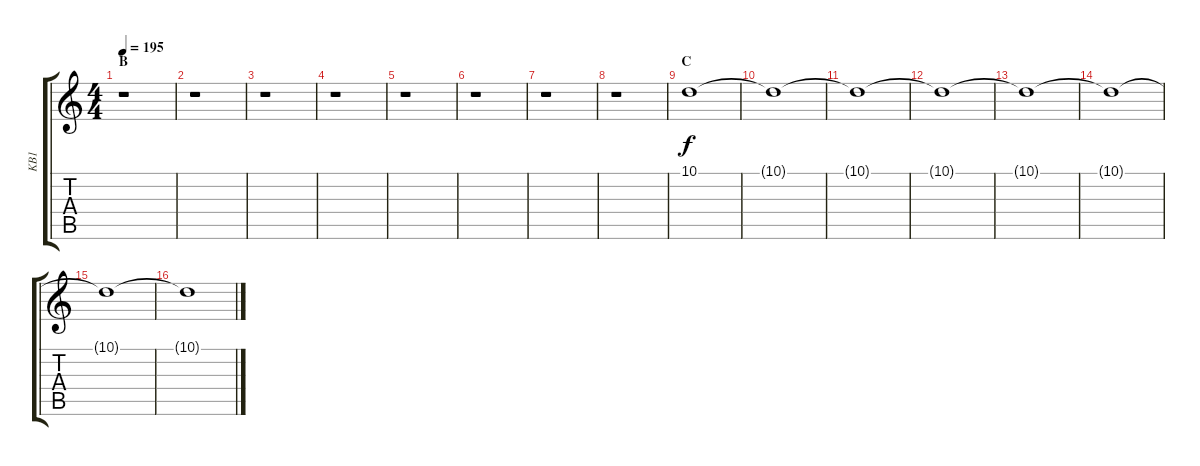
\track ("KB1" "KB1") {instrument drawbarorgan}
\staff {score tabs}
\tuning (E4 B3 G3 D3 A2 E2) {hide}
\ts (4 4)
\section ("" "B")
\tempo 195
\clef g2
\ks c
r.1{dy f} |
r.1 |
r.1 |
r.1 |
r.1 |
r.1 |
r.1 |
r.1 |
\section ("" "C")
10.1.1 |
10.1{t}.1 |
10.1{t}.1 |
10.1{t}.1 |
10.1{t}.1 |
10.1{t}.1 |
10.1{t}.1 |
10.1{t}.1
